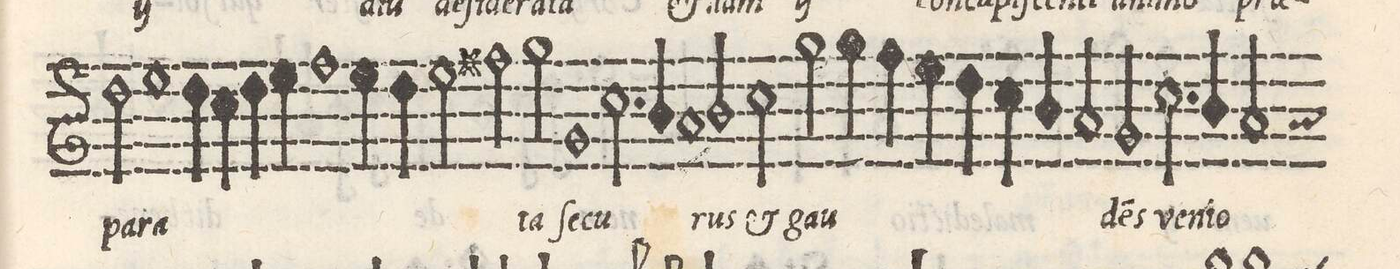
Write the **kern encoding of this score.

**kern	**text
*I"Cantus	*
*clefG2	*
*k[]	*
*met(C|)	*
*M2/1	*
=44-	=44-
2dd\	-pa-
1ee\	-ra-
4dd\	.
4cc\	.
=45-	=45-
4dd\	.
4ee\	.
1ff\	.
4ee\	.
4dd\	.
=46-	=46-
2ee\	.
2ff#X\	.
2gg\	-ta
1g/	ſe-
=47-	=47-
2.cc\	-cu-
4b/	.
1a/	.
=48-	=48-
2b/	-rus
2cc\	et
2gg\	gau-
=49-	=49-
4gg\	.
4ffny\	.
4ee\	.
4dd\	.
4cc\	.
4b/	.
2a/	.
=50-	=50-
2g/	-de(n)s
2.cc\	ve-
4b/	-ni-
2a/	-o
*custos:a	*
*-	*-
